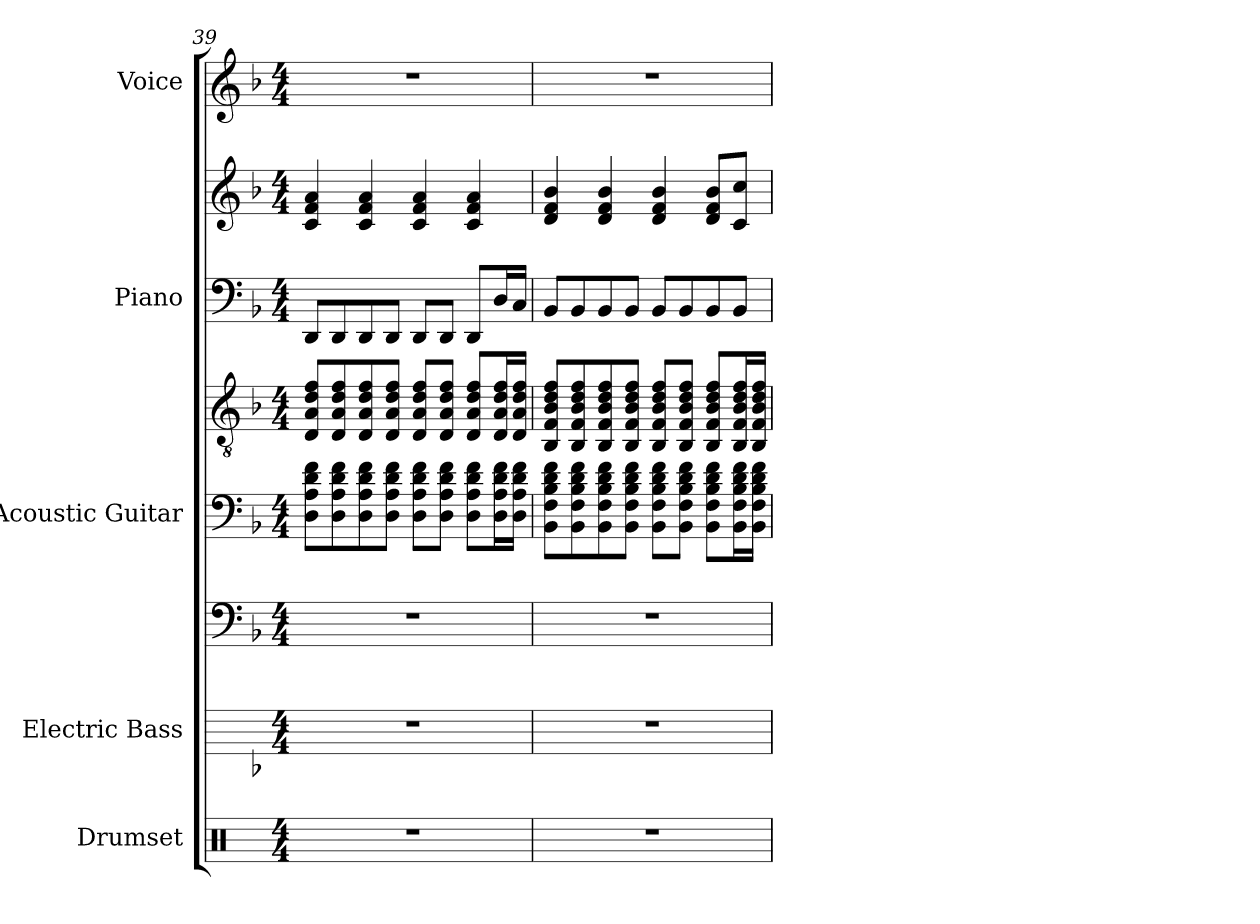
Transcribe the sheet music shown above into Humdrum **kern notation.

**kern	**kern	**kern	**kern	**kern	**kern	**kern	**kern
*part5	*part4	*part4	*part3	*part3	*part2	*part2	*part1
*staff8	*staff7	*staff6	*staff5	*staff4	*staff3	*staff2	*staff1
*I"Drumset	*I"Electric Bass	*	*I"Acoustic Guitar	*	*I"Piano	*	*I"Voice
*I'Drs.	*I'El. B.	*	*I'Guit.	*	*I'Pno.	*	*I'Vo.
!!LO:LB:g=z
*clefX	*	*clefF4	*	*clefGv2	*clefF4	*clefG2	*clefG2
*	*ITrd7c12	*ITrd7c12	*	*	*	*	*
*k[]	*k[b-]	*k[b-]	*k[b-]	*k[b-]	*k[b-]	*k[b-]	*k[b-]
*M4/4	*M4/4	*M4/4	*M4/4	*M4/4	*M4/4	*M4/4	*M4/4
=39	=39	=39	=39	=39	=39	=39	=39
1r	1r	1r	8D\ 8A\ 8d\ 8f\L	8D/ 8A/ 8d/ 8f/L	8DD/L	4c/ 4f/ 4a/	1r
.	.	.	8D\ 8A\ 8d\ 8f\	8D/ 8A/ 8d/ 8f/	8DD/	.	.
.	.	.	8D\ 8A\ 8d\ 8f\	8D/ 8A/ 8d/ 8f/	8DD/	4c/ 4f/ 4a/	.
.	.	.	8D\ 8A\ 8d\ 8f\J	8D/ 8A/ 8d/ 8f/J	8DD/J	.	.
.	.	.	8D\ 8A\ 8d\ 8f\L	8D/ 8A/ 8d/ 8f/L	8DD/L	4c/ 4f/ 4a/	.
.	.	.	8D\ 8A\ 8d\ 8f\J	8D/ 8A/ 8d/ 8f/J	8DD/J	.	.
.	.	.	8D\ 8A\ 8d\ 8f\L	8D/ 8A/ 8d/ 8f/L	8DD/L	4c/ 4f/ 4a/	.
.	.	.	16D\ 16A\ 16d\ 16f\L	16D/ 16A/ 16d/ 16f/L	16D/L	.	.
.	.	.	16D\ 16A\ 16d\ 16f\JJ	16D/ 16A/ 16d/ 16f/JJ	16C/JJ	.	.
=40	=40	=40	=40	=40	=40	=40	=40
1r	1r	1r	8BB-\ 8F\ 8B-\ 8d\ 8f\L	8BB-/ 8F/ 8B-/ 8d/ 8f/L	8BB-/L	4d/ 4f/ 4b-/	1r
.	.	.	8BB-\ 8F\ 8B-\ 8d\ 8f\	8BB-/ 8F/ 8B-/ 8d/ 8f/	8BB-/	.	.
.	.	.	8BB-\ 8F\ 8B-\ 8d\ 8f\	8BB-/ 8F/ 8B-/ 8d/ 8f/	8BB-/	4d/ 4f/ 4b-/	.
.	.	.	8BB-\ 8F\ 8B-\ 8d\ 8f\J	8BB-/ 8F/ 8B-/ 8d/ 8f/J	8BB-/J	.	.
.	.	.	8BB-\ 8F\ 8B-\ 8d\ 8f\L	8BB-/ 8F/ 8B-/ 8d/ 8f/L	8BB-/L	4d/ 4f/ 4b-/	.
.	.	.	8BB-\ 8F\ 8B-\ 8d\ 8f\J	8BB-/ 8F/ 8B-/ 8d/ 8f/J	8BB-/	.	.
.	.	.	8BB-\ 8F\ 8B-\ 8d\ 8f\L	8BB-/ 8F/ 8B-/ 8d/ 8f/L	8BB-/	8d/ 8f/ 8b-/L	.
.	.	.	16BB-\ 16F\ 16B-\ 16d\ 16f\L	16BB-/ 16F/ 16B-/ 16d/ 16f/L	8BB-/J	8c/ 8cc/J	.
.	.	.	16BB-\ 16F\ 16B-\ 16d\ 16f\JJ	16BB-/ 16F/ 16B-/ 16d/ 16f/JJ	.	.	.
=	=	=	=	=	=	=	=
*-	*-	*-	*-	*-	*-	*-	*-
